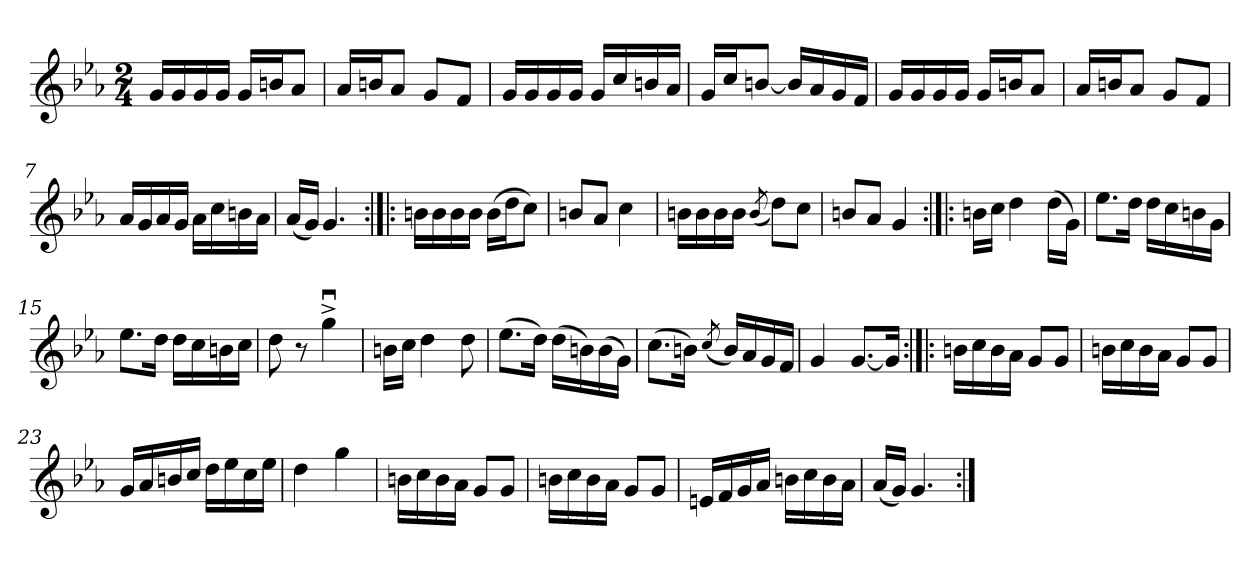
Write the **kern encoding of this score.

**kern
*part1
*staff1
*clefG2
*k[b-e-a-]
*M2/4
=1
16gLL
16g
16g
16gJJ
16gLL
16bnJ
8a-J
=2
16a-LL
16bnJ
8a-J
8gL
8fJ
=3
16gLL
16g
16g
16gJJ
16gLL
16cc
16bn
16a-JJ
=4
16gLL
16ccJ
[8bnJ
16bLL]
16a-
16g
16fJJ
=5
16gLL
16g
16g
16gJJ
16gLL
16bnJ
8a-J
=6
16a-LL
16bnJ
8a-J
8gL
8fJ
=7
16a-LL
16g
16a-
16gJJ
16a-LL
16cc
16bn
16a-JJ
=8
(16a-LL
16gJJ)
4.g
=9:|!|:
16bnLL
16b
16b
16bJJ
(16bLL
16ddJ
8ccJ)
=10
8bnL
8a-J
4cc
=11
16bnLL
16b
16b
16bJJ
(8qb/
8ddL)
8ccJ
=12
8bnL
8a-J
4g
=13:|!|:
16bnLL
16ccJJ
4dd
(16ddLL
16gJJ)
=14
8.ee-L
16ddJk
16ddLL
16cc
16bn
16gJJ
=15
8.ee-L
16ddJk
16ddLL
16cc
16bn
16ccJJ
=16
8dd
8r
4gg^u
=17
16bnLL
16ccJJ
4dd
8dd
=18
(8.ee-L
16ddJk)
(16ddLL
16bn)
(16b
16gJJ)
=19
(8.ccL
16bnJk)
(8qcc/
16bLL)
16a-
16g
16fJJ
=20
4g
[8.gL
16gJk]
=21:|!|:
16bnLL
16cc
16b
16a-JJ
8gL
8gJ
=22
16bnLL
16cc
16b
16a-JJ
8gL
8gJ
=23
16gLL
16a-
16bn
16ccJJ
16ddLL
16ee-
16cc
16ee-JJ
=24
4dd
4gg
=25
16bnLL
16cc
16b
16a-JJ
8gL
8gJ
=26
16bnLL
16cc
16b
16a-JJ
8gL
8gJ
=27
16enLL
16f
16g
16a-JJ
16bnLL
16cc
16b
16a-JJ
=28
(16a-LL
16gJJ)
4.g
=:|!
*-
